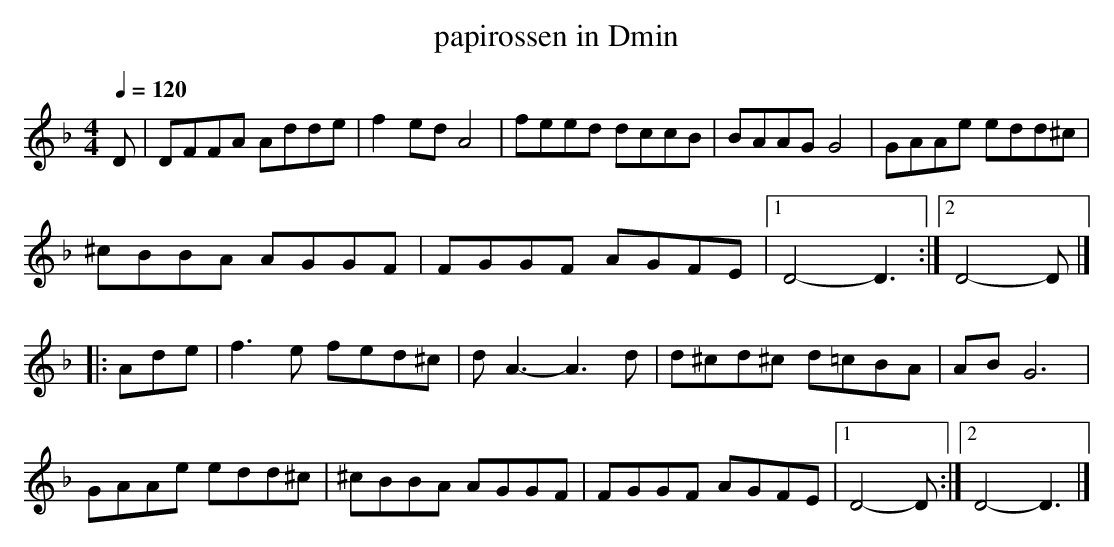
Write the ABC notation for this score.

X:1
T:papirossen in Dmin
M: 4/4
L: 1/8
Q:1/4=120
K:Dmin
D|DFFA Adde|f2ed A4|feed dccB|BAAG G4|GAAe edd^c|
^cBBA AGGF|FGGF AGFE|1D4-D3:|2D4-D|]
|:Ade|f3e fed^c|dA3-A3d|d^cd^c d=cBA|ABG6|
GAAe edd^c|^cBBA AGGF|FGGF AGFE|1D4-D:|2D4-D3|]
